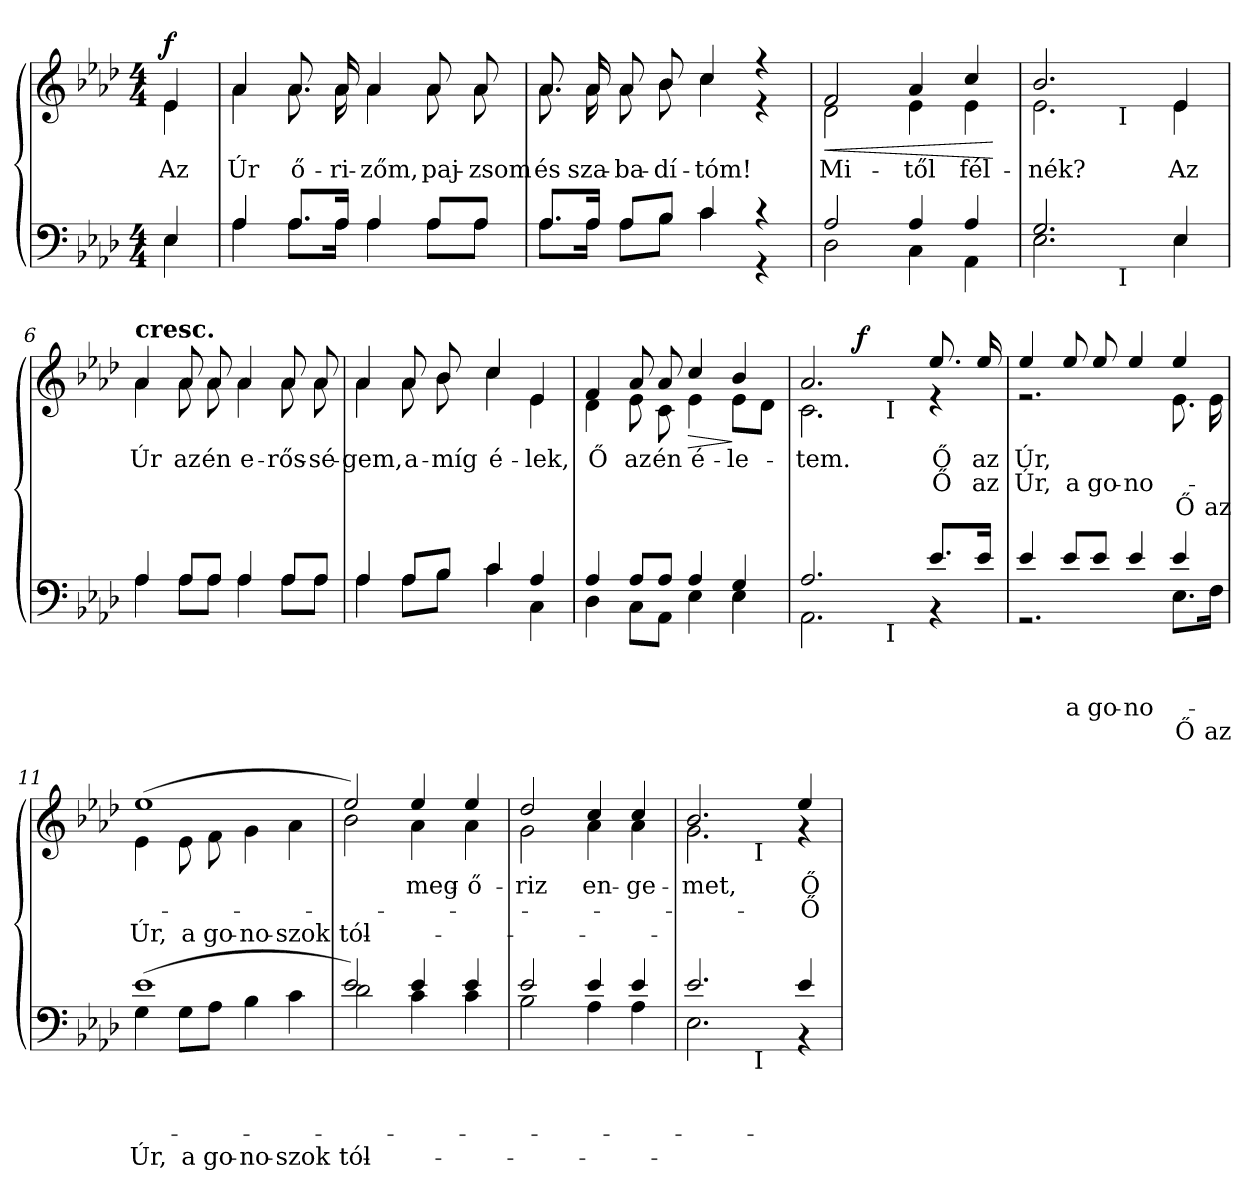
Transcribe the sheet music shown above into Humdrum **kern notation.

**kern	**text	**text	**text	**text	**kern	**text	**text	**text	**dynam
*part2	*part2	*part2	*part2	*part2	*part1	*part1	*part1	*part1	*part1
*staff2	*staff2	*staff2	*staff2	*staff2	*staff1	*staff1	*staff1	*staff1	*staff1
*clefF4	*	*	*	*	*clefG2	*	*	*	*
*k[b-e-a-d-]	*	*	*	*	*k[b-e-a-d-]	*	*	*	*
*A-:	*	*	*	*	*A-:	*	*	*	*
*M4/4	*	*	*	*	*M4/4	*	*	*	*
=1	=1	=1	=1	=1	=1	=1	=1	=1	=1
*^	*	*	*	*	*	*	*	*	*
!	!	!	!	!	!	!LO:TX:a:B:t=Gaudioso	!	!	!	!
!	!	!	!	!	!	!	!LO:LY:b	!	!	!LO:DY:b
*	*	*	*	*	*	*^	*	*	*	*
4E-/	4E-\	.	.	.	.	4e-/	4e-\	Az	.	.	f
=2	=2	=2	=2	=2	=2	=2	=2	=2	=2	=2	=2
!	!	!	!	!	!	!	!	!LO:LY:b	!	!	!
4A-/	4A-\	.	.	.	.	4a-/	4a-\	Úr	.	.	.
!	!	!	!	!	!	!	!	!LO:LY:b	!	!	!
8.A-/L	8.A-\L	.	.	.	.	8.a-/	8.a-\	ő-	.	.	.
!	!	!	!	!	!	!	!	!LO:LY:b	!	!	!
16A-/Jk	16A-\Jk	.	.	.	.	16a-/	16a-\	-ri-	.	.	.
!	!	!	!	!	!	!	!	!LO:LY:b	!	!	!
4A-/	4A-\	.	.	.	.	4a-/	4a-\	-zőm,	.	.	.
!	!	!	!	!	!	!	!	!LO:LY:b	!	!	!
8A-/L	8A-\L	.	.	.	.	8a-/	8a-\	paj-	.	.	.
!	!	!	!	!	!	!	!	!LO:LY:b	!	!	!
8A-/J	8A-\J	.	.	.	.	8a-/	8a-\	-zsom	.	.	.
=3	=3	=3	=3	=3	=3	=3	=3	=3	=3	=3	=3
!	!	!	!	!	!	!	!	!LO:LY:b	!	!	!
8.A-/L	8.A-\L	.	.	.	.	8.a-/	8.a-\	és	.	.	.
!	!	!	!	!	!	!	!	!LO:LY:b	!	!	!
16A-/Jk	16A-\Jk	.	.	.	.	16a-/	16a-\	sza-	.	.	.
!	!	!	!	!	!	!	!	!LO:LY:b	!	!	!
8A-/L	8A-\L	.	.	.	.	8a-/	8a-\	-ba-	.	.	.
!	!	!	!	!	!	!	!	!LO:LY:b	!	!	!
8B-/J	8B-\J	.	.	.	.	8b-/	8b-\	-dí-	.	.	.
!	!	!	!	!	!	!	!	!LO:LY:b	!	!	!
4c/	4c\	.	.	.	.	4cc/	4cc\	-tóm!	.	.	.
4r	4r	.	.	.	.	4r	4r	.	.	.	.
=4	=4	=4	=4	=4	=4	=4	=4	=4	=4	=4	=4
!	!	!	!	!	!	!	!	!LO:LY:b	!	!	!LO:HP:b
2A-/	2D-\	.	.	.	.	2f/	2d-\	Mi-	.	.	<
!	!	!	!	!	!	!	!	!LO:LY:b	!	!	!
4A-/	4C\	.	.	.	.	4a-/	4e-\	-től	.	.	.
!	!	!	!	!	!	!	!	!LO:LY:b	!	!	!
4A-/	4AA-\	.	.	.	.	4cc/	4e-\	fél-	.	.	.
*v	*v	*	*	*	*	*	*	*	*	*	*
*	*	*	*	*	*v	*v	*	*	*	*
.	.	.	.	.	.	.	.	.	[
=5	=5	=5	=5	=5	=5	=5	=5	=5	=5
*^	*	*	*	*	*	*	*	*	*
!	!	!	!	!	!	!	!LO:LY:b	!	!	!
*	*^	*	*	*	*	*^	*	*	*	*
*	*	*	*	*	*	*	*	*^	*	*	*	*
2.G/	2.E-\	2ryy	.	.	.	.	2.b-/	2.e-\	2ryy	-nék?	.	.	.
!	!	!	!	!	!	!	!	!	!LO:TX:b:t=I	!	!	!	!
!	!	!LO:TX:b:t=I	!	!	!	!	!	!	!	!	!	!	!
.	.	2ryy	.	.	.	.	.	.	2ryy	.	.	.	.
!	!	!	!	!	!	!	!	!	!	!LO:LY:b	!	!	!
4E-/	4E-\	.	.	.	.	.	4e-/	4e-\	.	Az	.	.	.
*	*v	*v	*	*	*	*	*	*	*	*	*	*	*
*	*	*	*	*	*	*v	*v	*v	*	*	*	*
!!LO:LB:g=z
=6	=6	=6	=6	=6	=6	=6	=6	=6	=6	=6
*	*^	*	*	*	*	*^	*	*	*	*
*	*	*	*	*	*	*	*	*^	*	*	*	*
!	!	!	!	!	!	!	!LO:TX:a:B:t=cresc.	!	!	!	!	!	!
!	!	!	!	!	!	!	!	!	!	!LO:LY:b	!	!	!
*	*v	*v	*	*	*	*	*	*	*	*	*	*	*
*	*	*	*	*	*	*	*v	*v	*	*	*	*
4A-/	4A-\	.	.	.	.	4a-/	4a-\	Úr	.	.	.
!	!	!	!	!	!	!	!	!LO:LY:b	!	!	!
8A-/L	8A-\L	.	.	.	.	8a-/	8a-\	az	.	.	.
!	!	!	!	!	!	!	!	!LO:LY:b	!	!	!
8A-/J	8A-\J	.	.	.	.	8a-/	8a-\	én	.	.	.
!	!	!	!	!	!	!	!	!LO:LY:b	!	!	!
4A-/	4A-\	.	.	.	.	4a-/	4a-\	e-	.	.	.
!	!	!	!	!	!	!	!	!LO:LY:b	!	!	!
8A-/L	8A-\L	.	.	.	.	8a-/	8a-\	-rős-	.	.	.
!	!	!	!	!	!	!	!	!LO:LY:b	!	!	!
8A-/J	8A-\J	.	.	.	.	8a-/	8a-\	-sé-	.	.	.
=7	=7	=7	=7	=7	=7	=7	=7	=7	=7	=7	=7
!	!	!	!	!	!	!	!	!LO:LY:b	!	!	!
4A-/	4A-\	.	.	.	.	4a-/	4a-\	-gem,	.	.	.
!	!	!	!	!	!	!	!	!LO:LY:b	!	!	!
8A-/L	8A-\L	.	.	.	.	8a-/	8a-\	a-	.	.	.
!	!	!	!	!	!	!	!	!LO:LY:b	!	!	!
8B-/J	8B-\J	.	.	.	.	8b-/	8b-\	-míg	.	.	.
!	!	!	!	!	!	!	!	!LO:LY:b	!	!	!
4c/	4c\	.	.	.	.	4cc/	4cc\	é-	.	.	.
!	!	!	!	!	!	!	!	!LO:LY:b	!	!	!
4A-/	4C\	.	.	.	.	4e-/	4e-\	-lek,	.	.	.
=8	=8	=8	=8	=8	=8	=8	=8	=8	=8	=8	=8
!	!	!	!	!	!	!	!	!LO:LY:b	!	!	!
4A-/	4D-\	.	.	.	.	4f/	4d-\	Ő	.	.	.
!	!	!	!	!	!	!	!	!LO:LY:b	!	!	!
8A-/L	8C\L	.	.	.	.	8a-/	8e-\	az	.	.	.
!	!	!	!	!	!	!	!	!LO:LY:b	!	!	!
8A-/J	8AA-\J	.	.	.	.	8a-/	8c\	én	.	.	.
!	!	!	!	!	!	!	!	!LO:LY:b	!	!	!LO:HP:b
4A-/	4E-\	.	.	.	.	4cc/	4e-\	é-	.	.	>
!	!	!	!	!	!	!	!	!LO:LY:b	!	!	!
4G/	4E-\	.	.	.	.	4b-/	8e-\L	-le-	.	.	]
.	.	.	.	.	.	.	8d-\J	.	.	.	.
*	*	*	*	*	*	*v	*v	*	*	*	*
=9	=9	=9	=9	=9	=9	=9	=9	=9	=9	=9
*	*	*	*	*	*	*^	*	*	*	*
!	!	!	!	!	!	!	!	!LO:LY:b	!	!	!
*	*^	*	*	*	*	*^	*^	*	*	*	*
2.A-/	2.AA-\	2ryy	.	.	.	.	2.a-/	2.c\	4.ryy	2ryy	-tem.	.	.	.
!	!	!	!	!	!	!	!	!	!	!	!	!	!	!LO:DY:a
.	.	.	.	.	.	.	.	.	2ryy	.	.	.	.	f
!	!	!	!	!	!	!	!	!	!	!LO:TX:b:t=I	!	!	!	!
!	!	!LO:TX:b:t=I	!	!	!	!	!	!	!	!	!	!	!	!
.	.	2ryy	.	.	.	.	.	.	.	2ryy	.	.	.	.
!	!	!	!	!	!	!	!	!	!	!	!LO:LY:b	!LO:LY:a	!	!
8.e-/L	4rAA	.	.	.	.	.	8.ee-/	4re	.	.	Ő	Ő	.	.
.	.	.	.	.	.	.	.	.	8ryy	.	.	.	.	.
!	!	!	!	!	!	!	!	!	!	!	!LO:LY:b	!LO:LY:a	!	!
16e-/Jk	.	.	.	.	.	.	16ee-/	.	.	.	az	az	.	.
*	*v	*v	*	*	*	*	*	*	*	*	*	*	*	*
*	*	*	*	*	*	*v	*v	*v	*v	*	*	*	*
!!LO:LB:g=z
=10	=10	=10	=10	=10	=10	=10	=10	=10	=10	=10
*	*^	*	*	*	*	*^	*	*	*	*
*	*	*	*	*	*	*	*	*^	*	*	*	*
*	*	*	*	*	*	*	*	*	*^	*	*	*	*
!	!	!	!	!	!	!	!	!	!	!	!LO:LY:b	!LO:LY:a	!	!
*	*v	*v	*	*	*	*	*	*	*	*	*	*	*	*
*	*	*	*	*	*	*	*v	*v	*v	*	*	*	*
4e-/	2.rGG	.	.	.	.	4ee-/	2.re	Úr,	Úr,	.	.
!	!	!	!	!LO:LY:a	!	!	!	!	!	!	!
!	!	!	!	!	!	!	!	!	!LO:LY:a	!	!
8e-/L	.	.	.	a	.	8ee-/	.	.	a	.	.
!	!	!	!	!LO:LY:a	!	!	!	!	!	!	!
!	!	!	!	!	!	!	!	!	!LO:LY:a	!	!
8e-/J	.	.	.	go-	.	8ee-/	.	.	go-	.	.
!	!	!	!	!LO:LY:a	!	!	!	!	!	!	!
!	!	!	!	!	!	!	!	!	!LO:LY:a	!	!
4e-/	.	.	.	-no-	.	4ee-/	.	.	-no-	.	.
!	!	!	!	!LO:LY:a	!	!	!	!	!	!	!
!	!	!	!	!	!LO:LY:b	!	!	!	!	!	!
!	!	!	!	!	!	!	!	!	!LO:LY:a	!	!
!	!	!	!	!	!	!	!	!	!	!LO:LY:b	!
4e-/	8.E-\L	.	.	.	Ő	4ee-/	8.e-\	.	.	Ő	.
!	!	!	!	!	!LO:LY:b	!	!	!	!	!	!
!	!	!	!	!	!	!	!	!	!	!LO:LY:b	!
.	16F\Jk	.	.	.	az	.	16e-\	.	.	az	.
=11	=11	=11	=11	=11	=11	=11	=11	=11	=11	=11	=11
!	!	!	!	!LO:LY:a	!	!	!	!	!	!	!
!	!	!	!	!	!LO:LY:b	!	!	!	!	!	!
!	!	!	!	!	!	!	!	!	!LO:LY:a	!	!
!	!	!	!	!	!	!	!	!	!	!LO:LY:b	!
(>1e-	4G\	.	.	.	Úr,	(>1ee-	4e-\	.	.	Úr,	.
!	!	!	!	!	!LO:LY:b	!	!	!	!	!	!
!	!	!	!	!	!	!	!	!	!	!LO:LY:b	!
.	8G\L	.	.	.	a	.	8e-\	.	.	a	.
!	!	!	!	!	!LO:LY:b	!	!	!	!	!	!
!	!	!	!	!	!	!	!	!	!	!LO:LY:b	!
.	8A-\J	.	.	.	go-	.	8f\	.	.	go-	.
!	!	!	!	!	!LO:LY:b	!	!	!	!	!	!
!	!	!	!	!	!	!	!	!	!	!LO:LY:b	!
.	4B-\	.	.	.	-no-	.	4g\	.	.	-no-	.
!	!	!	!	!	!LO:LY:b	!	!	!	!	!	!
!	!	!	!	!	!	!	!	!	!	!LO:LY:b	!
.	4c\	.	.	.	-szok-	.	4a-\	.	.	-szok-	.
=12	=12	=12	=12	=12	=12	=12	=12	=12	=12	=12	=12
!	!	!	!	!	!LO:LY:b	!	!	!	!	!	!
!	!	!	!	!	!	!	!	!	!	!LO:LY:b	!
2e-/)	2d-\	.	.	.	-tól	2ee-/)	2b-\	.	.	-tól	.
!	!	!	!	!	!	!	!	!LO:LY:b	!	!	!
4e-/	4c\	.	.	.	.	4ee-/	4a-\	meg-	.	.	.
!	!	!	!	!	!	!	!	!LO:LY:b	!	!	!
4e-/	4c\	.	.	.	.	4ee-/	4a-\	-ő-	.	.	.
=13	=13	=13	=13	=13	=13	=13	=13	=13	=13	=13	=13
!	!	!	!	!	!	!	!	!LO:LY:b	!	!	!
2e-/	2B-\	.	.	.	.	2dd-/	2g\	-riz	.	.	.
!	!	!	!	!	!	!	!	!LO:LY:b	!	!	!
4e-/	4A-\	.	.	.	.	4cc/	4a-\	en-	.	.	.
!	!	!	!	!	!	!	!	!LO:LY:b	!	!	!
4e-/	4A-\	.	.	.	.	4cc/	4a-\	-ge-	.	.	.
*	*	*	*	*	*	*v	*v	*	*	*	*
=14	=14	=14	=14	=14	=14	=14	=14	=14	=14	=14
*	*	*	*	*	*	*^	*	*	*	*
!	!	!	!	!	!	!	!	!LO:LY:b	!	!	!
*	*^	*	*	*	*	*	*^	*	*	*	*
2.e-/	2.E-\	2ryy	.	.	.	.	2.b-/	2.g\	2ryy	-met,	.	.	.
!	!	!	!	!	!	!	!	!	!LO:TX:b:t=I	!	!	!	!
!	!	!LO:TX:b:t=I	!	!	!	!	!	!	!	!	!	!	!
.	.	2ryy	.	.	.	.	.	.	2ryy	.	.	.	.
!	!	!	!	!	!	!	!	!	!	!LO:LY:b	!LO:LY:a	!	!
4e-/	4rAA	.	.	.	.	.	4ee-/	4rf	.	Ő	Ő	.	.
*v	*v	*v	*	*	*	*	*	*	*	*	*	*	*
*	*	*	*	*	*v	*v	*v	*	*	*	*
=	=	=	=	=	=	=	=	=	=
*-	*-	*-	*-	*-	*-	*-	*-	*-	*-
